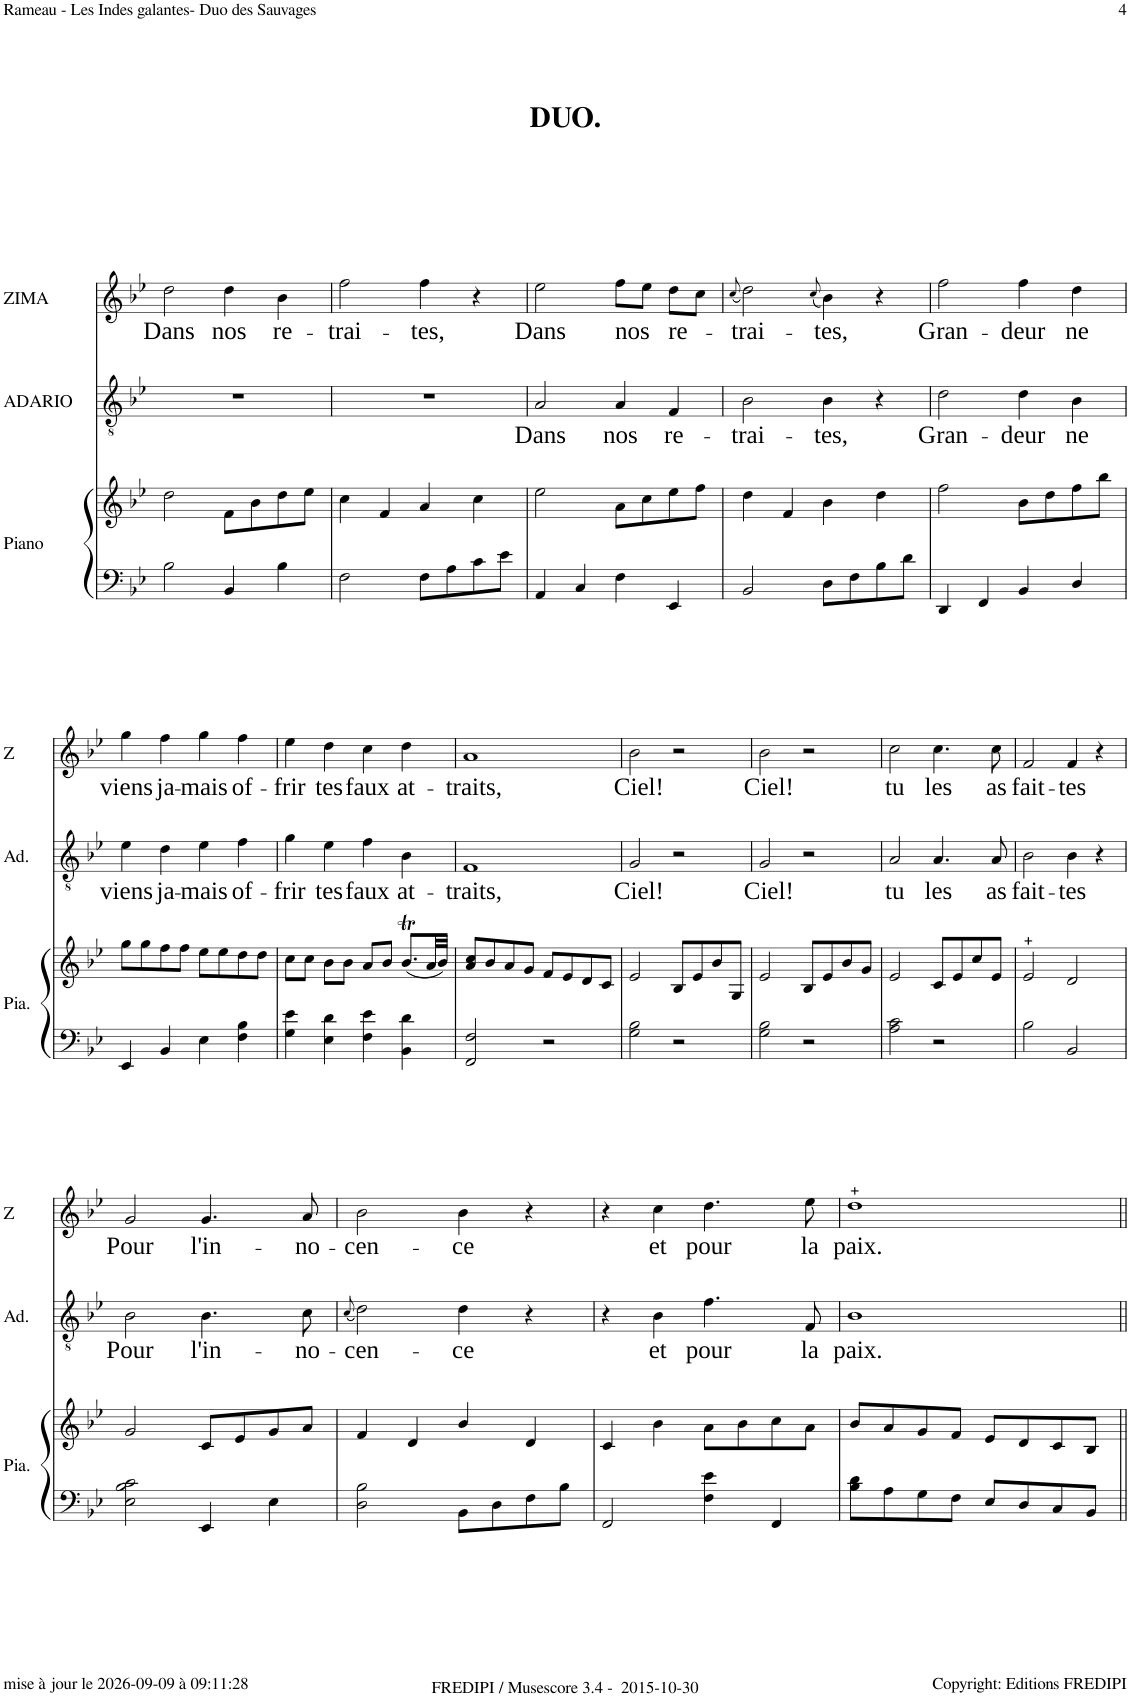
**kern	**kern	**kern	**text	**kern	**text
*part3	*part3	*part2	*part2	*part1	*part1
*staff4	*staff3	*staff2	*staff2	*staff1	*staff1
*I"Piano	*	*I"ADARIO	*	*I"ZIMA	*
*I'Pia.	*	*I'Ad.	*	*I'Z	*
!!LO:PB:g=z
*clefF4	*clefG2	*clefGv2	*	*clefG2	*
*k[b-e-]	*k[b-e-]	*k[b-e-]	*	*k[b-e-]	*
*M2/2	*M2/2	*M2/2	*	*M2/2	*
=33	=33	=33	=33	=33	=33
!	!	!	!	!	!LO:LY:b
2B-\	2dd\	1r	.	2dd\	Dans
!	!	!	!	!	!LO:LY:b
4BB-/	8f\L	.	.	4dd\	nos
.	8b-\	.	.	.	.
!	!	!	!	!	!LO:LY:b
4B-\	8dd\	.	.	4b-\	re-
.	8ee-\J	.	.	.	.
=34	=34	=34	=34	=34	=34
!	!	!	!	!	!LO:LY:b
2F\	4cc\	1r	.	2ff\	-trai-
.	4f/	.	.	.	.
!	!	!	!	!	!LO:LY:b
8F\L	4a/	.	.	4ff\	-tes,
8A\	.	.	.	.	.
8c\	4cc\	.	.	4r	.
8e-\J	.	.	.	.	.
=35	=35	=35	=35	=35	=35
!	!	!	!LO:LY:b	!	!LO:LY:b
4AA/	2ee-\	2A/	Dans	2ee-\	Dans
4C/	.	.	.	.	.
!	!	!	!LO:LY:b	!	!LO:LY:b
4F\	8a\L	4A/	nos	8ff\L	nos
.	8cc\	.	.	8ee-\J	.
!	!	!	!LO:LY:b	!	!LO:LY:b
4EE-/	8ee-\	4F/	re-	8dd\L	re-
.	8ff\J	.	.	8cc\J	.
=36	=36	=36	=36	=36	=36
.	.	.	.	(8qcc/	.
!	!	!	!LO:LY:b	!	!LO:LY:b
2BB-/	4dd\	2B-\	-trai-	2dd\)	-trai-
.	4f/	.	.	.	.
.	.	.	.	(8qcc/	.
!	!	!	!LO:LY:b	!	!LO:LY:b
8D\L	4b-\	4B-\	-tes,	4b-\)	-tes,
8F\	.	.	.	.	.
8B-\	4dd\	4r	.	4r	.
8d\J	.	.	.	.	.
=37	=37	=37	=37	=37	=37
!	!	!	!LO:LY:b	!	!LO:LY:b
4DD/	2ff\	2d\	Gran-	2ff\	Gran-
4FF/	.	.	.	.	.
!	!	!	!LO:LY:b	!	!LO:LY:b
4BB-/	8b-\L	4d\	-deur	4ff\	-deur
.	8dd\	.	.	.	.
!	!	!	!LO:LY:b	!	!LO:LY:b
4D/	8ff\	4B-\	ne	4dd\	ne
.	8bb-\J	.	.	.	.
!!LO:LB:g=z
=38	=38	=38	=38	=38	=38
!	!	!	!LO:LY:b	!	!LO:LY:b
4EE-/	8gg\L	4e-\	viens	4gg\	viens
.	8gg\	.	.	.	.
!	!	!	!LO:LY:b	!	!LO:LY:b
4BB-/	8ff\	4d\	ja-	4ff\	ja-
.	8ff\J	.	.	.	.
!	!	!	!LO:LY:b	!	!LO:LY:b
4E-\	8ee-\L	4e-\	-mais	4gg\	-mais
.	8ee-\	.	.	.	.
!	!	!	!LO:LY:b	!	!LO:LY:b
4F\ 4B-\	8dd\	4f\	of-	4ff\	of-
.	8dd\J	.	.	.	.
=39	=39	=39	=39	=39	=39
!	!	!	!LO:LY:b	!	!LO:LY:b
4G\ 4e-\	8cc\L	4g\	-frir	4ee-\	-frir
.	8cc\J	.	.	.	.
!	!	!	!LO:LY:b	!	!LO:LY:b
4E-\ 4d\	8b-\L	4e-\	tes	4dd\	tes
.	8b-\J	.	.	.	.
!	!	!	!LO:LY:b	!	!LO:LY:b
4F\ 4e-\	8a/L	4f\	faux	4cc\	faux
.	8b-/J	.	.	.	.
!	!	!	!LO:LY:b	!	!LO:LY:b
4BB-\ 4d\	(8.b-T/L	4B-\	at-	4dd\	at-
.	32a/LL	.	.	.	.
.	32b-/JJJ)	.	.	.	.
=40	=40	=40	=40	=40	=40
!	!	!	!LO:LY:b	!	!LO:LY:b
2FF/ 2F/	8a/ 8cc/L	1F	-traits,	1a	-traits,
.	8b-/	.	.	.	.
.	8a/	.	.	.	.
.	8g/J	.	.	.	.
2r	8f/L	.	.	.	.
.	8e-/	.	.	.	.
.	8d/	.	.	.	.
.	8c/J	.	.	.	.
=41	=41	=41	=41	=41	=41
!	!	!	!LO:LY:b	!	!LO:LY:b
2G\ 2B-\	2e-/	2G/	Ciel!	2b-\	Ciel!
2r	8B-/L	2r	.	2r	.
.	8e-/	.	.	.	.
.	8b-/	.	.	.	.
.	8G/J	.	.	.	.
=42	=42	=42	=42	=42	=42
!	!	!	!LO:LY:b	!	!LO:LY:b
2G\ 2B-\	2e-/	2G/	Ciel!	2b-\	Ciel!
2r	8B-/L	2r	.	2r	.
.	8e-/	.	.	.	.
.	8b-/	.	.	.	.
.	8g/J	.	.	.	.
=43	=43	=43	=43	=43	=43
!	!	!	!LO:LY:b	!	!LO:LY:b
2A\ 2c\	2e-/	2A/	tu	2cc\	tu
!	!	!	!LO:LY:b	!	!LO:LY:b
2r	8c/L	4.A/	les	4.cc\	les
.	8e-/	.	.	.	.
.	8cc/	.	.	.	.
!	!	!	!LO:LY:b	!	!LO:LY:b
.	8e-/J	8A/	as	8cc\	as
=44	=44	=44	=44	=44	=44
!	!	!	!LO:LY:b	!	!LO:LY:b
2B-\	2e-/	2B-\	fait-	2f/	fait-
!	!	!	!LO:LY:b	!	!LO:LY:b
2BB-/	2d/	4B-\	-tes	4f/	-tes
.	.	4r	.	4r	.
!!LO:LB:g=z
=45	=45	=45	=45	=45	=45
!	!	!	!LO:LY:b	!	!LO:LY:b
2E-\ 2B-\ 2c\	2g/	2B-\	Pour	2g/	Pour
!	!	!	!LO:LY:b	!	!LO:LY:b
4EE-/	8c/L	4.B-\	l'in-	4.g/	l'in-
.	8e-/	.	.	.	.
4E-\	8g/	.	.	.	.
!	!	!	!LO:LY:b	!	!LO:LY:b
.	8a/J	8c\	-no-	8a/	-no-
=46	=46	=46	=46	=46	=46
.	.	(8qc/	.	.	.
!	!	!	!LO:LY:b	!	!LO:LY:b
2D\ 2B-\	4f/	2d\)	-cen-	2b-\	-cen-
.	4d/	.	.	.	.
!	!	!	!LO:LY:b	!	!LO:LY:b
8BB-\L	4b-/	4d\	-ce	4b-\	-ce
8D\	.	.	.	.	.
8F\	4d/	4r	.	4r	.
8B-\J	.	.	.	.	.
=47	=47	=47	=47	=47	=47
2FF/	4c/	4r	.	4r	.
!	!	!	!LO:LY:b	!	!LO:LY:b
.	4b-\	4B-\	et	4cc\	et
!	!	!	!LO:LY:b	!	!LO:LY:b
4F\ 4e-\	8a\L	4.f\	pour	4.dd\	pour
.	8b-\	.	.	.	.
4FF/	8cc\	.	.	.	.
!	!	!	!LO:LY:b	!	!LO:LY:b
.	8a\J	8F/	la	8ee-\	la
=48	=48	=48	=48	=48	=48
!	!	!	!LO:LY:b	!	!LO:LY:b
8B-\ 8d\L	8b-/L	1B-	paix.	1dd	paix.
8A\	8a/	.	.	.	.
8G\	8g/	.	.	.	.
8F\J	8f/J	.	.	.	.
8E-/L	8e-/L	.	.	.	.
8D/	8d/	.	.	.	.
8C/	8c/	.	.	.	.
8BB-/J	8B-/J	.	.	.	.
=||	=||	=||	=||	=||	=||
*-	*-	*-	*-	*-	*-
